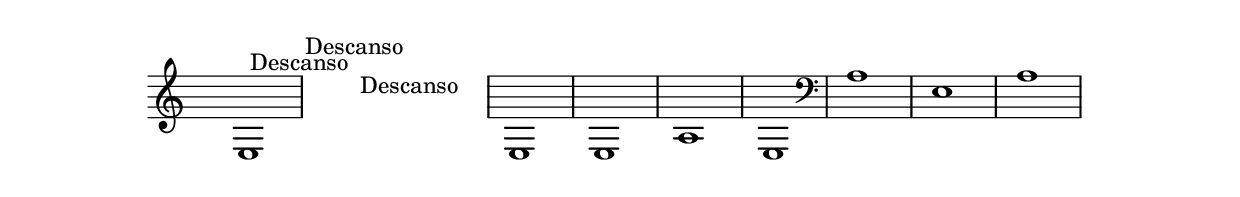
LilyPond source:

\version "2.10.33"

%%\header { texidoc="1 - Nota Nova"}

\relative c {
  \override Staff.TimeSignature #'transparent = ##t
  \override Score.BarNumber #'transparent = ##t
  \override Score.RehearsalMark #'font-size = #-2

  %% CLARINETE
  \tag #'cl {
    e1
  }
  %% FLAUTA
  \tag #'fl {
    \override Staff.Clef #'transparent = ##t
    \stopStaff
    s^\markup {\hspace #-7 "Descanso"}
  }
  %% OBOÉ
  \tag #'ob {
    \override Staff.Clef #'transparent = ##t
    \stopStaff
    s^\markup {\hspace #-7 "Descanso"}
  }
  %% SAX ALTO
  \tag #'saxa {
    \override Staff.Clef #'transparent = ##t
    \stopStaff
    s^\markup {\hspace #-7 "Descanso"}
  }
  %% SAX TENOR
  \tag #'saxt {
    \override Staff.Clef #'transparent = ##f
    \startStaff
    e
  }
  %% SAX GENES
  \tag #'saxg {
    e
  }
  %% TROMPETE
  \tag #'tpt {
    a
  }
  %% TROMPA
  \tag #'tpa {
    e
  }
  %% TROMBONE
  \tag #'tbn {
    \clef bass
    a
  }
  %% TUBA MIB
  \tag #'tbamib {
    \clef bass
    e
  }
  %% TUBA SIB
  \tag #'tbasib {
    \clef bass
    a
  }

  %% END DOCUMENT
}
